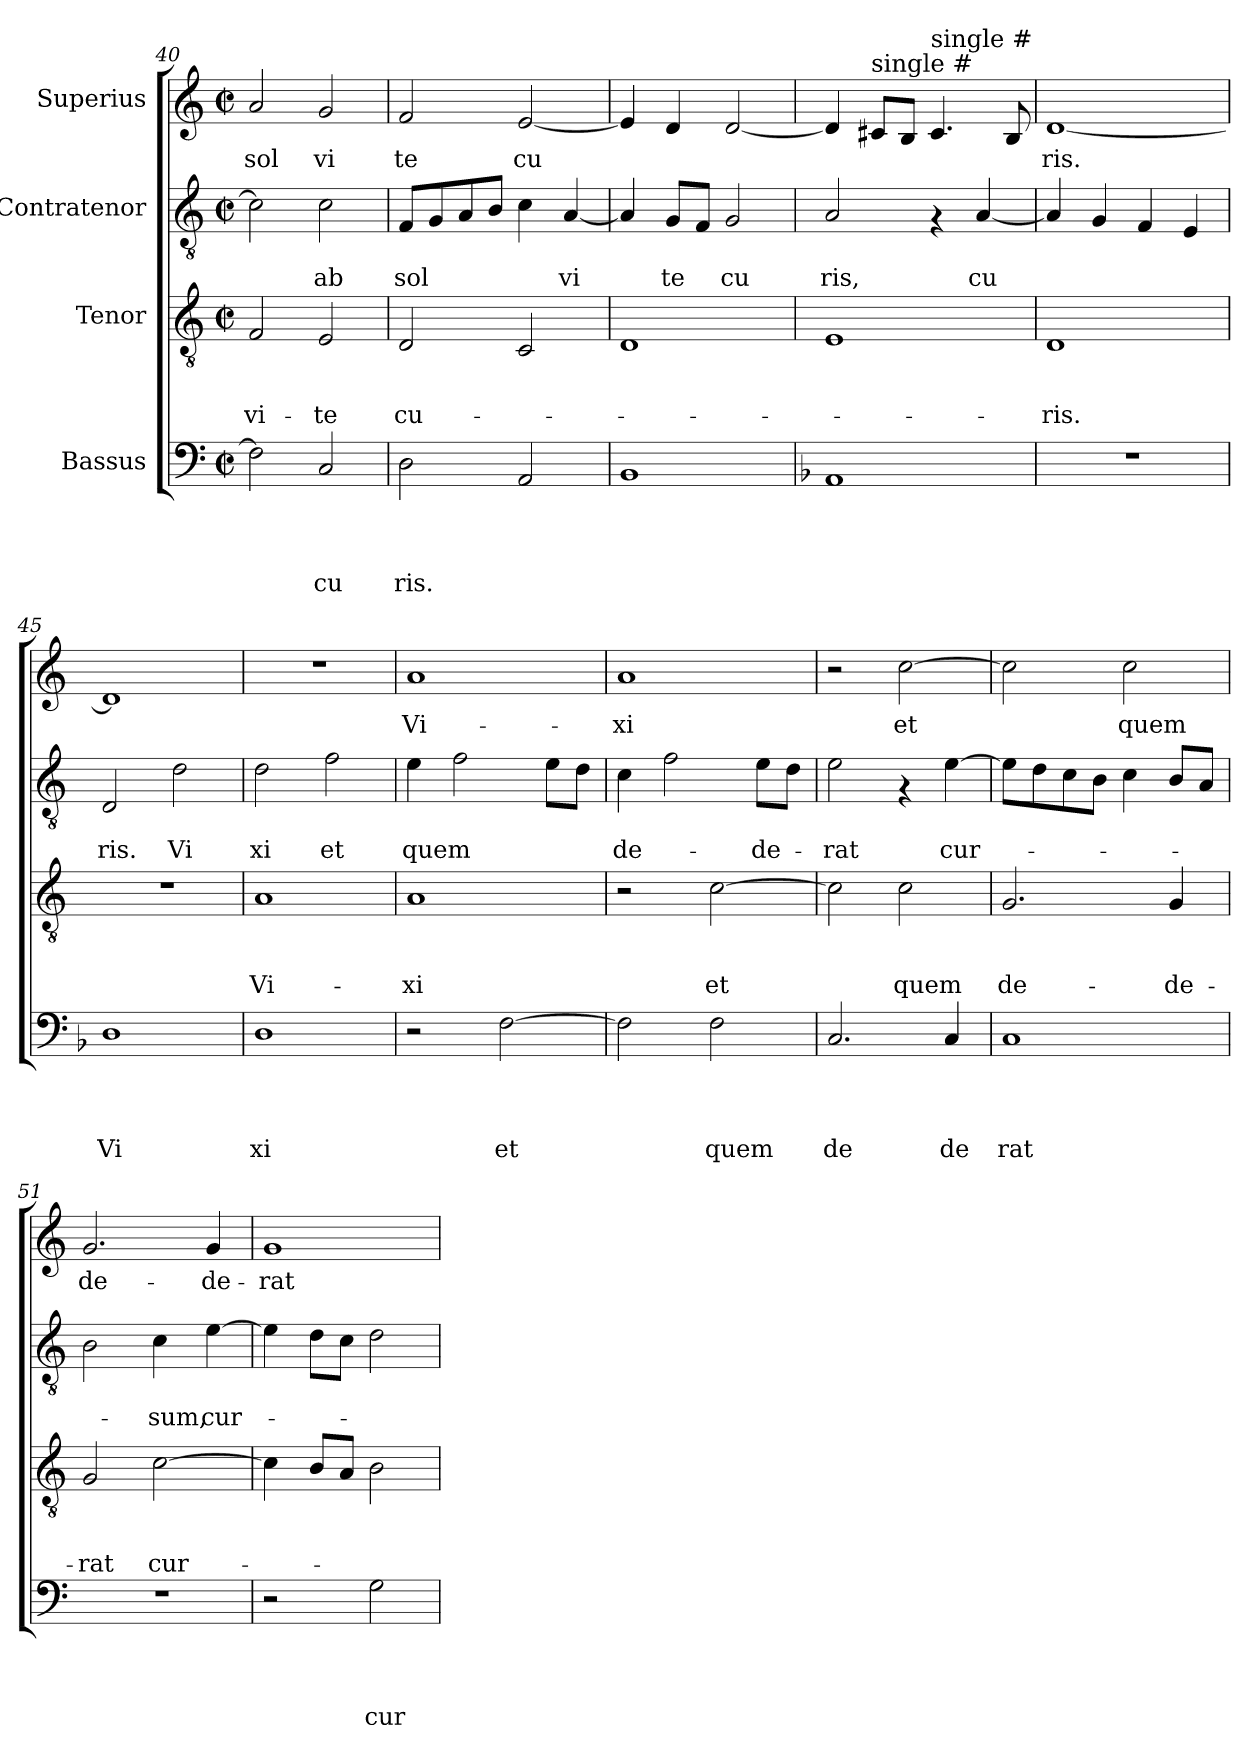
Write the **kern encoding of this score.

**kern	**text	**text	**text	**text	**kern	**text	**text	**text	**kern	**text	**text	**kern	**text
*part4	*part4	*part4	*part4	*part4	*part3	*part3	*part3	*part3	*part2	*part2	*part2	*part1	*part1
*staff4	*staff4	*staff4	*staff4	*staff4	*staff3	*staff3	*staff3	*staff3	*staff2	*staff2	*staff2	*staff1	*staff1
*I"Bassus	*	*	*	*	*I"Tenor	*	*	*	*I"Contratenor	*	*	*I"Superius	*
*clefF4	*	*	*	*	*clefGv2	*	*	*	*clefGv2	*	*	*clefG2	*
*k[]	*	*	*	*	*k[]	*	*	*	*k[]	*	*	*k[]	*
*C:	*	*	*	*	*C:	*	*	*	*C:	*	*	*C:	*
*M2/2	*	*	*	*	*M2/2	*	*	*	*M2/2	*	*	*M2/2	*
*met(c|)	*	*	*	*	*met(c|)	*	*	*	*met(c|)	*	*	*met(c|)	*
=40	=40	=40	=40	=40	=40	=40	=40	=40	=40	=40	=40	=40	=40
!	!	!	!	!	!	!	!	!LO:LY:b	!	!	!	!	!LO:LY:b
2F\]	.	.	.	.	2F/	.	.	-vi-	2c\]	.	.	2a/	sol
!	!	!	!	!LO:LY:b	!	!	!	!LO:LY:b	!	!	!LO:LY:b	!	!LO:LY:b
2C/	.	.	.	cu	2E/	.	.	-te	2c\	.	ab	2g/	vi
=41	=41	=41	=41	=41	=41	=41	=41	=41	=41	=41	=41	=41	=41
!	!	!	!	!LO:LY:b	!	!	!	!LO:LY:b	!	!	!LO:LY:b	!	!LO:LY:b
2D\	.	.	.	ris.	2D/	.	.	cu-	8F/L	.	sol	2f/	te
.	.	.	.	.	.	.	.	.	8G/	.	.	.	.
.	.	.	.	.	.	.	.	.	8A/	.	.	.	.
.	.	.	.	.	.	.	.	.	8B/J	.	.	.	.
!	!	!	!	!	!	!	!	!	!	!	!	!	!LO:LY:b
2AA/	.	.	.	.	2C/	.	.	.	4c\	.	.	[<2e/	cu
!	!	!	!	!	!	!	!	!	!	!	!LO:LY:b	!	!
.	.	.	.	.	.	.	.	.	[<4A/	.	vi	.	.
=42	=42	=42	=42	=42	=42	=42	=42	=42	=42	=42	=42	=42	=42
1BB	.	.	.	.	1D	.	.	.	4A/]	.	.	4e/]	.
!	!	!	!	!	!	!	!	!	!	!	!LO:LY:b	!	!
.	.	.	.	.	.	.	.	.	8G/L	.	te	4d/	.
.	.	.	.	.	.	.	.	.	8F/J	.	.	.	.
!	!	!	!	!	!	!	!	!	!	!	!LO:LY:b	!	!
.	.	.	.	.	.	.	.	.	2G/	.	cu	[<2d/	.
=43	=43	=43	=43	=43	=43	=43	=43	=43	=43	=43	=43	=43	=43
*k[b-]	*	*	*	*	*	*	*	*	*	*	*	*	*
*F:	*	*	*	*	*	*	*	*	*	*	*	*	*
!	!	!	!	!	!	!	!	!	!	!	!LO:LY:b	!	!
1AA	.	.	.	.	1E	.	.	.	2A/	.	ris,	4d/]	.
!	!	!	!	!	!	!	!	!	!	!	!	!LO:TX:a:t=single #	!
.	.	.	.	.	.	.	.	.	.	.	.	8c#/L	.
.	.	.	.	.	.	.	.	.	.	.	.	8B/J	.
!	!	!	!	!	!	!	!	!	!	!	!	!LO:TX:a:t=single #	!
.	.	.	.	.	.	.	.	.	4rF	.	.	4.c#/	.
!	!	!	!	!	!	!	!	!	!	!	!LO:LY:b	!	!
.	.	.	.	.	.	.	.	.	[<4A/	.	cu	.	.
.	.	.	.	.	.	.	.	.	.	.	.	8B/	.
=44	=44	=44	=44	=44	=44	=44	=44	=44	=44	=44	=44	=44	=44
!	!	!	!	!	!	!	!	!LO:LY:b	!	!	!	!	!LO:LY:b
1r	.	.	.	.	1D	.	.	-ris.	4A/]	.	.	[<1d	ris.
.	.	.	.	.	.	.	.	.	4G/	.	.	.	.
.	.	.	.	.	.	.	.	.	4F/	.	.	.	.
.	.	.	.	.	.	.	.	.	4E/	.	.	.	.
=45	=45	=45	=45	=45	=45	=45	=45	=45	=45	=45	=45	=45	=45
!	!	!	!	!LO:LY:b	!	!	!	!	!	!	!LO:LY:b	!	!
1D	.	.	.	Vi	1r	.	.	.	2D/	.	ris.	1d]	.
!	!	!	!	!	!	!	!	!	!	!	!LO:LY:b	!	!
.	.	.	.	.	.	.	.	.	2d\	.	Vi	.	.
!!LO:PB:g=z
=46	=46	=46	=46	=46	=46	=46	=46	=46	=46	=46	=46	=46	=46
*k[]	*	*	*	*	*	*	*	*	*	*	*	*	*
*C:	*	*	*	*	*	*	*	*	*	*	*	*	*
!	!	!	!	!LO:LY:b	!	!	!	!LO:LY:b	!	!	!LO:LY:b	!	!
1D	.	.	.	xi	1A	.	.	Vi-	2d\	.	xi	1r	.
!	!	!	!	!	!	!	!	!	!	!	!LO:LY:b	!	!
.	.	.	.	.	.	.	.	.	2f\	.	et	.	.
=47	=47	=47	=47	=47	=47	=47	=47	=47	=47	=47	=47	=47	=47
!	!	!	!	!	!	!	!	!LO:LY:b	!	!	!LO:LY:b	!	!LO:LY:b
2r	.	.	.	.	1A	.	.	-xi	4e\	.	quem	1a	Vi-
.	.	.	.	.	.	.	.	.	2f\	.	.	.	.
!	!	!	!	!LO:LY:b	!	!	!	!	!	!	!	!	!
[>2F\	.	.	.	et	.	.	.	.	.	.	.	.	.
.	.	.	.	.	.	.	.	.	8e\L	.	.	.	.
.	.	.	.	.	.	.	.	.	8d\J	.	.	.	.
=48	=48	=48	=48	=48	=48	=48	=48	=48	=48	=48	=48	=48	=48
!	!	!	!	!	!	!	!	!	!	!	!LO:LY:b	!	!LO:LY:b
2F\]	.	.	.	.	2r	.	.	.	4c\	.	de-	1a	-xi
.	.	.	.	.	.	.	.	.	2f\	.	.	.	.
!	!	!	!	!LO:LY:b	!	!	!	!LO:LY:b	!	!	!	!	!
2F\	.	.	.	quem	[>2c\	.	.	et	.	.	.	.	.
!	!	!	!	!	!	!	!	!	!	!	!LO:LY:b	!	!
.	.	.	.	.	.	.	.	.	8e\L	.	-de-	.	.
.	.	.	.	.	.	.	.	.	8d\J	.	.	.	.
=49	=49	=49	=49	=49	=49	=49	=49	=49	=49	=49	=49	=49	=49
!	!	!	!	!LO:LY:b	!	!	!	!	!	!	!LO:LY:b	!	!
2.C/	.	.	.	de	2c\]	.	.	.	2e\	.	-rat	2r	.
!	!	!	!	!	!	!	!	!LO:LY:b	!	!	!	!	!LO:LY:b
.	.	.	.	.	2c\	.	.	quem	4rF	.	.	[>2cc\	et
!	!	!	!	!LO:LY:b	!	!	!	!	!	!	!LO:LY:b	!	!
4C/	.	.	.	de	.	.	.	.	[>4e\	.	cur-	.	.
=50	=50	=50	=50	=50	=50	=50	=50	=50	=50	=50	=50	=50	=50
!	!	!	!	!LO:LY:b	!	!	!	!LO:LY:b	!	!	!	!	!
1C	.	.	.	rat	2.G/	.	.	de-	8e\L]	.	.	2cc\]	.
.	.	.	.	.	.	.	.	.	8d\	.	.	.	.
.	.	.	.	.	.	.	.	.	8c\	.	.	.	.
.	.	.	.	.	.	.	.	.	8B\J	.	.	.	.
!	!	!	!	!	!	!	!	!	!	!	!	!	!LO:LY:b
.	.	.	.	.	.	.	.	.	4c\	.	.	2cc\	quem
!	!	!	!	!	!	!	!	!LO:LY:b	!	!	!	!	!
.	.	.	.	.	4G/	.	.	-de-	8B/L	.	.	.	.
.	.	.	.	.	.	.	.	.	8A/J	.	.	.	.
=51	=51	=51	=51	=51	=51	=51	=51	=51	=51	=51	=51	=51	=51
!	!	!	!	!	!	!	!	!LO:LY:b	!	!	!	!	!LO:LY:b
1r	.	.	.	.	2G/	.	.	-rat	2B\	.	.	2.g/	de-
!	!	!	!	!	!	!	!	!LO:LY:b	!	!	!LO:LY:b	!	!
.	.	.	.	.	[>2c\	.	.	cur-	4c\	.	-sum,	.	.
!	!	!	!	!	!	!	!	!	!	!	!LO:LY:b	!	!LO:LY:b
.	.	.	.	.	.	.	.	.	[>4e\	.	cur-	4g/	-de-
=52	=52	=52	=52	=52	=52	=52	=52	=52	=52	=52	=52	=52	=52
!	!	!	!	!	!	!	!	!	!	!	!	!	!LO:LY:b
2r	.	.	.	.	4c\]	.	.	.	4e\]	.	.	1g	-rat
.	.	.	.	.	8B/L	.	.	.	8d\L	.	.	.	.
.	.	.	.	.	8A/J	.	.	.	8c\J	.	.	.	.
!	!	!	!	!LO:LY:b	!	!	!	!	!	!	!	!	!
2G\	.	.	.	cur	2B\	.	.	.	2d\	.	.	.	.
=	=	=	=	=	=	=	=	=	=	=	=	=	=
*-	*-	*-	*-	*-	*-	*-	*-	*-	*-	*-	*-	*-	*-
